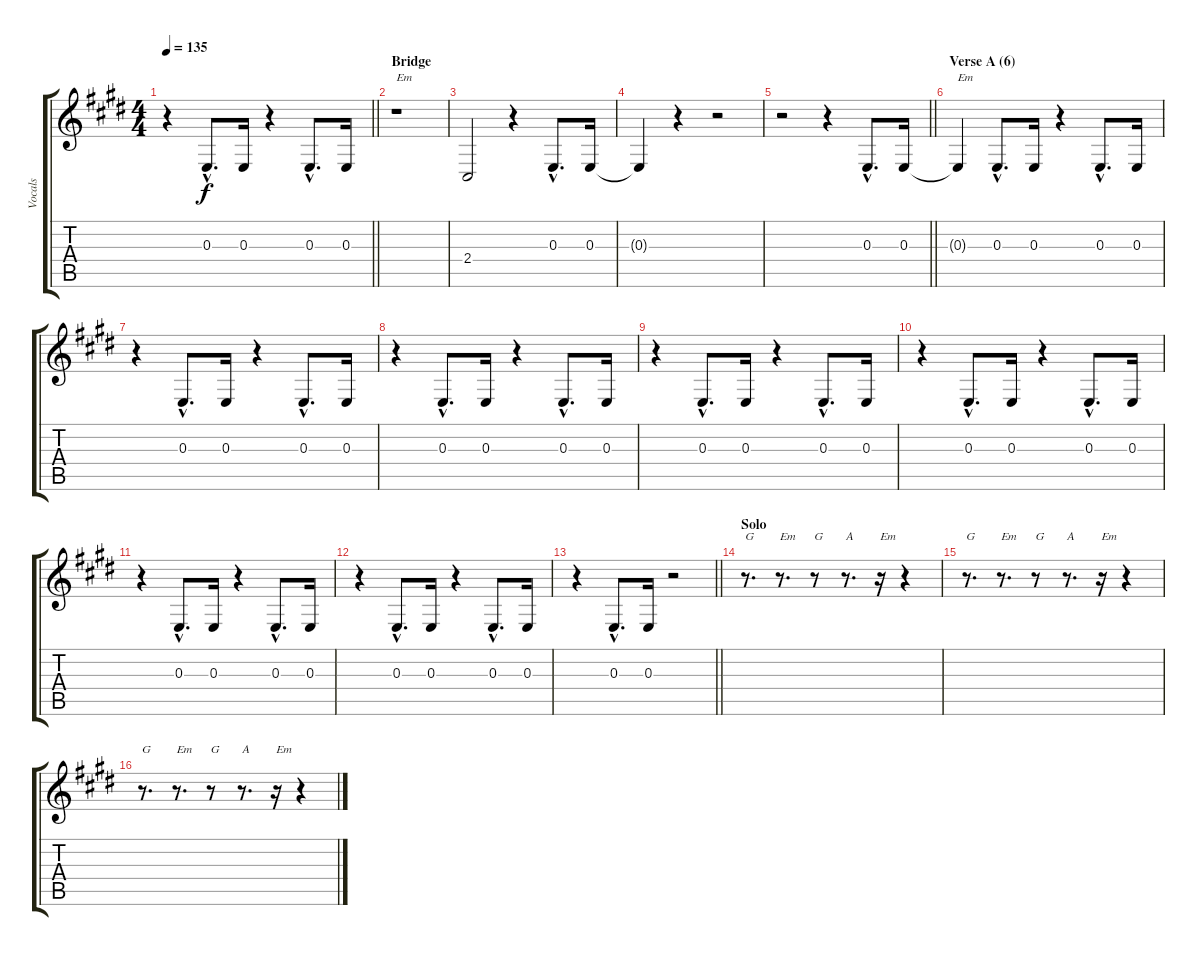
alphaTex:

\track ("Vocals" "Vocals") {instrument sopranosax}
\staff {score tabs}
\tuning (Db4 Ab3 E3 B2 Gb2 Db2) {hide}
\ts (4 4)
\tempo 135
\clef g2
\barLineRight lightlight
\ks c#minor
r.4{dy f} 0.3{hac}.8{d} 0.3.16 r.4 0.3{hac}.8{d} 0.3.16 |
\section ("" "Bridge")
r.1{txt "Em"} |
2.4.2 r.4 0.3{hac}.8{d} 0.3.16 |
0.3{t}.4 r.4 r.2 |
\barLineRight lightlight
r.2 r.4 0.3{hac}.8{d} 0.3.16 |
\section ("" "Verse A (6)")
0.3{t}.4{txt "Em"} 0.3{hac}.8{d} 0.3.16 r.4 0.3{hac}.8{d} 0.3.16 |
r.4 0.3{hac}.8{d} 0.3.16 r.4 0.3{hac}.8{d} 0.3.16 |
r.4 0.3{hac}.8{d} 0.3.16 r.4 0.3{hac}.8{d} 0.3.16 |
r.4 0.3{hac}.8{d} 0.3.16 r.4 0.3{hac}.8{d} 0.3.16 |
r.4 0.3{hac}.8{d} 0.3.16 r.4 0.3{hac}.8{d} 0.3.16 |
r.4 0.3{hac}.8{d} 0.3.16 r.4 0.3{hac}.8{d} 0.3.16 |
r.4 0.3{hac}.8{d} 0.3.16 r.4 0.3{hac}.8{d} 0.3.16 |
\barLineRight lightlight
r.4 0.3{hac}.8{d} 0.3.16 r.2 |
\section ("" "Solo")
r.8{d txt "G"} r.8{d txt "Em"} r.8{txt "G"} r.8{d txt "A"} r.16{txt "Em"} r.4 |
r.8{d txt "G"} r.8{d txt "Em"} r.8{txt "G"} r.8{d txt "A"} r.16{txt "Em"} r.4 |
r.8{d txt "G"} r.8{d txt "Em"} r.8{txt "G"} r.8{d txt "A"} r.16{txt "Em"} r.4
